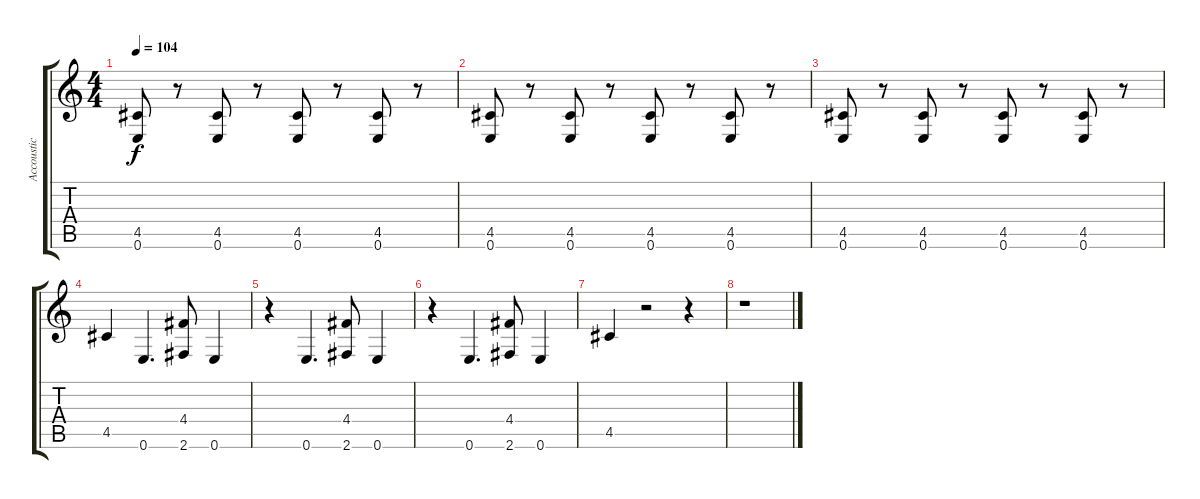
\track ("Accoustic Guitar" "Accoustic ") {instrument acousticguitarsteel}
\staff {score tabs}
\tuning (E4 B3 G3 D3 A2 E2) {hide}
\ts (4 4)
\tempo 104
\clef g2
\ks c
(4.5 0.6).8{dy f} r.8 (4.5 0.6).8 r.8 (4.5 0.6).8 r.8 (4.5 0.6).8 r.8 |
(4.5 0.6).8 r.8 (4.5 0.6).8 r.8 (4.5 0.6).8 r.8 (4.5 0.6).8 r.8 |
(4.5 0.6).8 r.8 (4.5 0.6).8 r.8 (4.5 0.6).8 r.8 (4.5 0.6).8 r.8 |
4.5.4 0.6.4{d} (4.4 2.6).8 0.6.4 |
r.4 0.6.4{d} (4.4 2.6).8 0.6.4 |
r.4 0.6.4{d} (4.4 2.6).8 0.6.4 |
4.5.4 r.2 r.4 |
r.1
